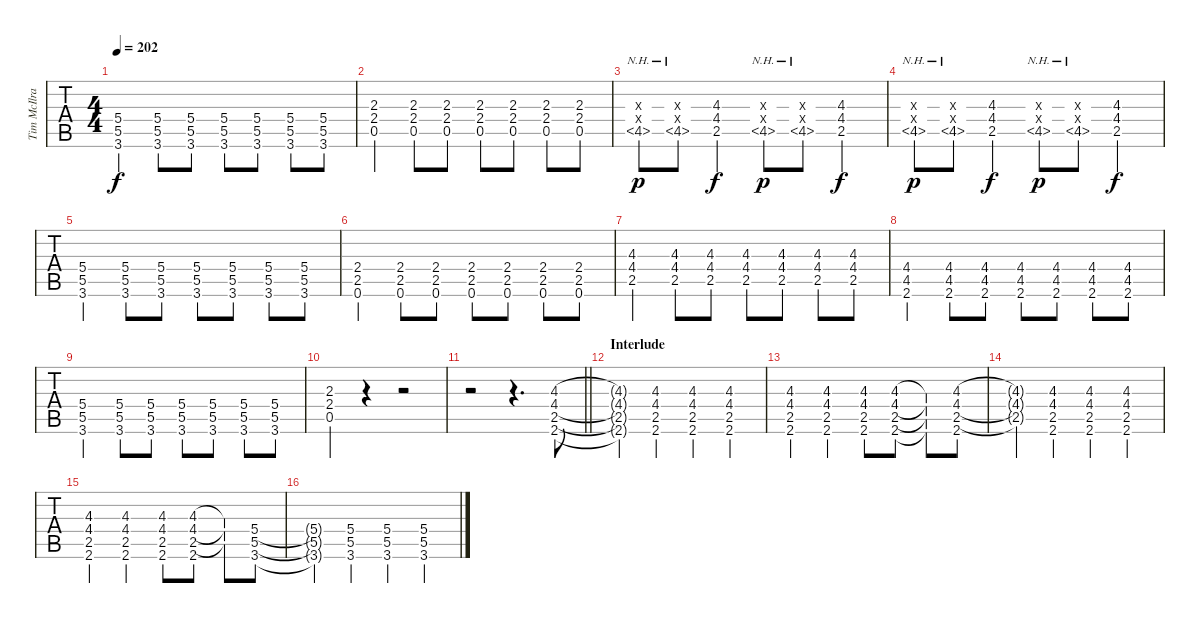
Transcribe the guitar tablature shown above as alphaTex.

\track ("Tim McIlrath - Guitar One" "Tim McIlra") {instrument distortionguitar}
\staff {tabs}
\tuning (E4 B3 G3 D3 A2 E2) {hide}
\ts (4 4)
\tempo 202
\clef g2
\ks c
(5.4 5.5 3.6).4{dy f} (5.4 5.5 3.6).8 (5.4 5.5 3.6).8 (5.4 5.5 3.6).8 (5.4 5.5 3.6).8 (5.4 5.5 3.6).8 (5.4 5.5 3.6).8 |
(2.3 2.4 0.5).4 (2.3 2.4 0.5).8 (2.3 2.4 0.5).8 (2.3 2.4 0.5).8 (2.3 2.4 0.5).8 (2.3 2.4 0.5).8 (2.3 2.4 0.5).8 |
(4.3{x} 4.4{x} 4.5{nh}).8{dy p} (4.3{x} 4.4{x} 4.5{nh}).8 (4.3 4.4 2.5).4{dy f} (4.3{x} 4.4{x} 4.5{nh}).8{dy p} (4.3{x} 4.4{x} 4.5{nh}).8 (4.3 4.4 2.5).4{dy f} |
(4.3{x} 4.4{x} 4.5{nh}).8{dy p} (4.3{x} 4.4{x} 4.5{nh}).8 (4.3 4.4 2.5).4{dy f} (4.3{x} 4.4{x} 4.5{nh}).8{dy p} (4.3{x} 4.4{x} 4.5{nh}).8 (4.3 4.4 2.5).4{dy f} |
(5.4 5.5 3.6).4 (5.4 5.5 3.6).8 (5.4 5.5 3.6).8 (5.4 5.5 3.6).8 (5.4 5.5 3.6).8 (5.4 5.5 3.6).8 (5.4 5.5 3.6).8 |
(2.4 2.5 0.6).4 (2.4 2.5 0.6).8 (2.4 2.5 0.6).8 (2.4 2.5 0.6).8 (2.4 2.5 0.6).8 (2.4 2.5 0.6).8 (2.4 2.5 0.6).8 |
(4.3 4.4 2.5).4 (4.3 4.4 2.5).8 (4.3 4.4 2.5).8 (4.3 4.4 2.5).8 (4.3 4.4 2.5).8 (4.3 4.4 2.5).8 (4.3 4.4 2.5).8 |
(4.4 4.5 2.6).4 (4.4 4.5 2.6).8 (4.4 4.5 2.6).8 (4.4 4.5 2.6).8 (4.4 4.5 2.6).8 (4.4 4.5 2.6).8 (4.4 4.5 2.6).8 |
(5.4 5.5 3.6).4 (5.4 5.5 3.6).8 (5.4 5.5 3.6).8 (5.4 5.5 3.6).8 (5.4 5.5 3.6).8 (5.4 5.5 3.6).8 (5.4 5.5 3.6).8 |
(2.3 2.4 0.5).4 r.4 r.2 |
\barLineRight lightlight
r.2 r.4{d} (4.3 4.4 2.5 2.6).8 |
\section ("" "Interlude")
(4.3{t} 4.4{t} 2.5{t} 2.6{t}).4 (4.3 4.4 2.5 2.6).4 (4.3 4.4 2.5 2.6).4 (4.3 4.4 2.5 2.6).4 |
(4.3 4.4 2.5 2.6).4 (4.3 4.4 2.5 2.6).4 (4.3 4.4 2.5 2.6).8 (4.3 4.4 2.5 2.6).8 (4.3{t} 4.4{t} 2.5{t} 2.6{t}).8 (4.3 4.4 2.5 2.6).8 |
(4.3{t} 4.4{t} 2.5{t}).4 (4.3 4.4 2.5 2.6).4 (4.3 4.4 2.5 2.6).4 (4.3 4.4 2.5 2.6).4 |
(4.3 4.4 2.5 2.6).4 (4.3 4.4 2.5 2.6).4 (4.3 4.4 2.5 2.6).8 (4.3 4.4 2.5 2.6).8 (4.3{t} 4.4{t} 2.5{t}).8 (5.4 5.5 3.6).8 |
(5.4{t} 5.5{t} 3.6{t}).4 (5.4 5.5 3.6).4 (5.4 5.5 3.6).4 (5.4 5.5 3.6).4
